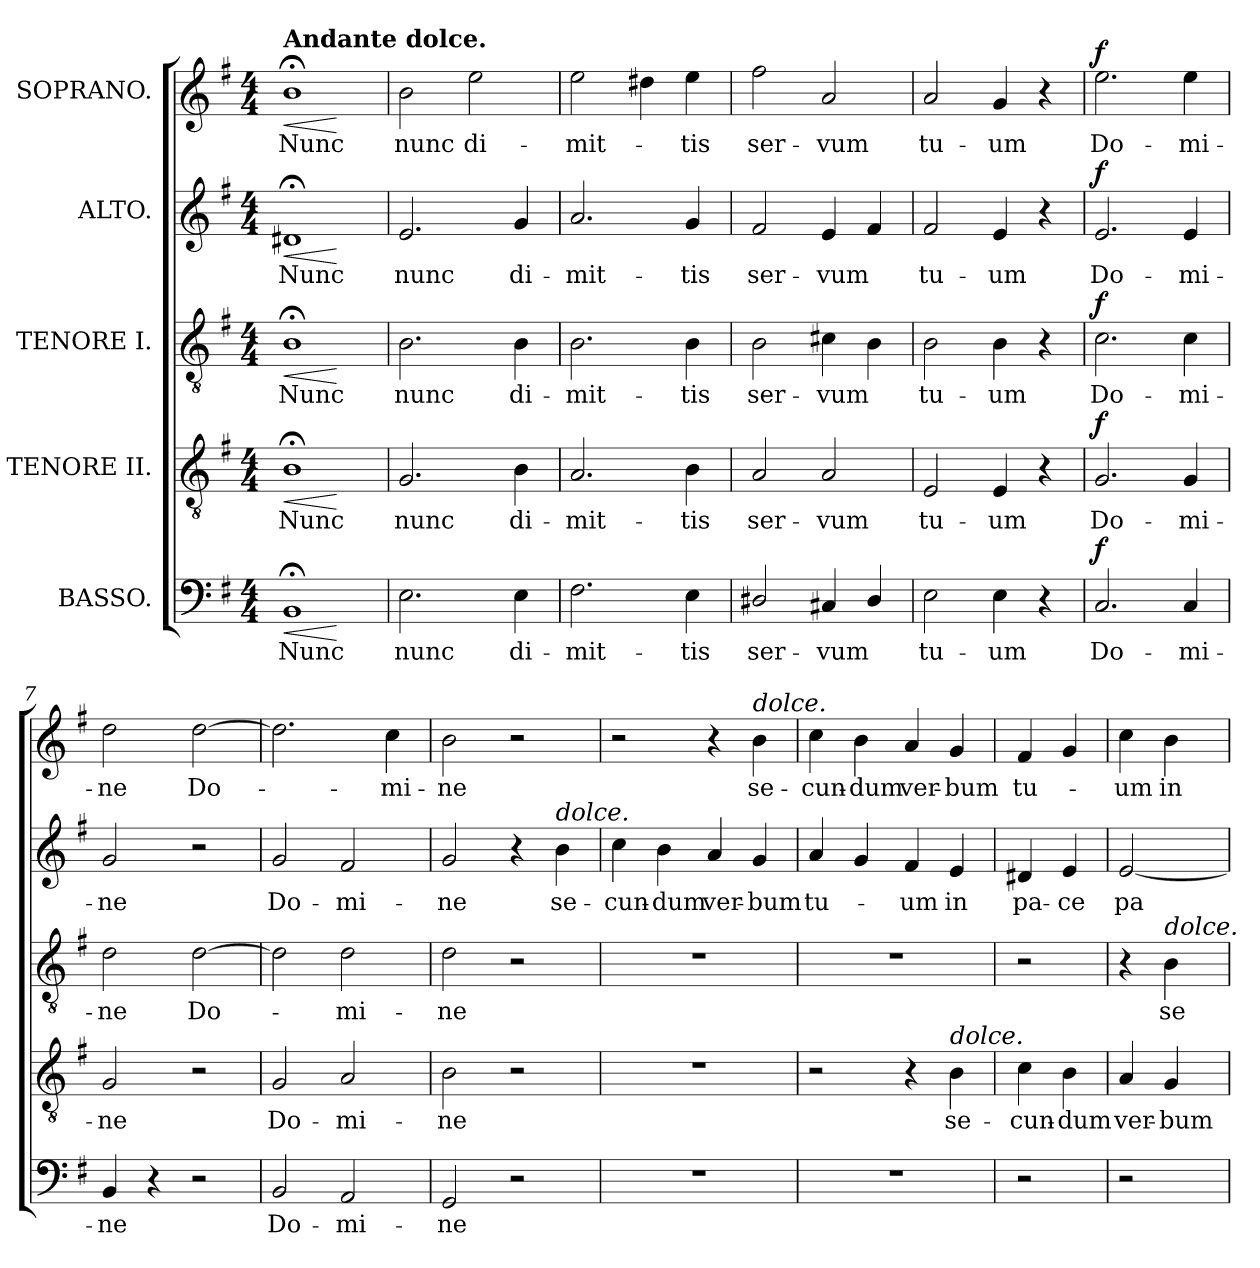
**kern	**text	**dynam	**kern	**text	**dynam	**kern	**text	**dynam	**kern	**text	**dynam	**kern	**text	**dynam
*part5	*part5	*part5	*part4	*part4	*part4	*part3	*part3	*part3	*part2	*part2	*part2	*part1	*part1	*part1
*staff5	*staff5	*staff5	*staff4	*staff4	*staff4	*staff3	*staff3	*staff3	*staff2	*staff2	*staff2	*staff1	*staff1	*staff1
*I"BASSO.	*	*	*I"TENORE II.	*	*	*I"TENORE I.	*	*	*I"ALTO.	*	*	*I"SOPRANO.	*	*
*clefF4	*	*	*clefGv2	*	*	*clefGv2	*	*	*clefG2	*	*	*clefG2	*	*
*k[f#]	*	*	*k[f#]	*	*	*k[f#]	*	*	*k[f#]	*	*	*k[f#]	*	*
*M4/4	*	*	*M4/4	*	*	*M4/4	*	*	*M4/4	*	*	*M4/4	*	*
=1	=1	=1	=1	=1	=1	=1	=1	=1	=1	=1	=1	=1	=1	=1
!	!	!	!	!	!	!	!	!	!	!	!	!LO:TX:a:B:t=Andante dolce.	!	!
!	!LO:LY:b	!LO:HP:b	!	!	!	!	!	!	!	!	!	!	!	!
!	!	!LO:HP:n=1:b	!	!LO:LY:b	!LO:HP:b	!	!	!	!	!	!	!	!	!
!	!	!	!	!	!LO:HP:n=1:b	!	!LO:LY:b	!LO:HP:b	!	!	!	!	!	!
!	!	!	!	!	!	!	!	!LO:HP:n=1:b	!	!LO:LY:b	!LO:HP:b	!	!	!
!	!	!	!	!	!	!	!	!	!	!	!LO:HP:n=1:b	!	!LO:LY:b	!LO:HP:b
!	!	!	!	!	!	!	!	!	!	!	!	!	!	!LO:HP:n=1:b
1BB;	Nunc	< >	1B;	Nunc	< >	1B;	Nunc	< >	1d#X;	Nunc	< >	1b;	Nunc	< >
.	.	[	.	.	[	.	.	[	.	.	[	.	.	[
=2	=2	=2	=2	=2	=2	=2	=2	=2	=2	=2	=2	=2	=2	=2
!	!LO:LY:b	!	!	!LO:LY:b	!	!	!LO:LY:b	!	!	!LO:LY:b	!	!	!LO:LY:b	!
2.E\	nunc	.	2.G/	nunc	.	2.B\	nunc	.	2.e/	nunc	.	2b\	nunc	.
!	!	!	!	!	!	!	!	!	!	!	!	!	!LO:LY:b	!
.	.	.	.	.	.	.	.	.	.	.	.	2ee\	di-	]
!	!LO:LY:b	!	!	!LO:LY:b	!	!	!LO:LY:b	!	!	!LO:LY:b	!	!	!	!
4E\	di-	]	4B\	di-	]	4B\	di-	]	4g/	di-	]	.	.	.
=3	=3	=3	=3	=3	=3	=3	=3	=3	=3	=3	=3	=3	=3	=3
!	!LO:LY:b	!	!	!LO:LY:b	!	!	!LO:LY:b	!	!	!LO:LY:b	!	!	!LO:LY:b	!
2.F#\	-mit-	.	2.A/	-mit-	.	2.B\	-mit-	.	2.a/	-mit-	.	2ee\	-mit-	.
.	.	.	.	.	.	.	.	.	.	.	.	4dd#X\	.	.
!	!LO:LY:b	!	!	!LO:LY:b	!	!	!LO:LY:b	!	!	!LO:LY:b	!	!	!LO:LY:b	!
4E\	-tis	.	4B\	-tis	.	4B\	-tis	.	4g/	-tis	.	4ee\	-tis	.
=4	=4	=4	=4	=4	=4	=4	=4	=4	=4	=4	=4	=4	=4	=4
!	!LO:LY:b	!	!	!LO:LY:b	!	!	!LO:LY:b	!	!	!LO:LY:b	!	!	!LO:LY:b	!
2D#X/	ser-	.	2A/	ser-	.	2B\	ser-	.	2f#/	ser-	.	2ff#\	ser-	.
!	!LO:LY:b	!	!	!LO:LY:b	!	!	!LO:LY:b	!	!	!LO:LY:b	!	!	!LO:LY:b	!
4C#X/	-vum	.	2A/	-vum	.	4c#X\	-vum	.	4e/	-vum	.	2a/	-vum	.
4D#/	.	.	.	.	.	4B\	.	.	4f#/	.	.	.	.	.
=5	=5	=5	=5	=5	=5	=5	=5	=5	=5	=5	=5	=5	=5	=5
!	!LO:LY:b	!	!	!LO:LY:b	!	!	!LO:LY:b	!	!	!LO:LY:b	!	!	!LO:LY:b	!
2E\	tu-	.	2E/	tu-	.	2B\	tu-	.	2f#/	tu-	.	2a/	tu-	.
!	!LO:LY:b	!	!	!LO:LY:b	!	!	!LO:LY:b	!	!	!LO:LY:b	!	!	!LO:LY:b	!
4E\	-um	.	4E/	-um	.	4B\	-um	.	4e/	-um	.	4g/	-um	.
4r	.	.	4r	.	.	4r	.	.	4r	.	.	4r	.	.
=6	=6	=6	=6	=6	=6	=6	=6	=6	=6	=6	=6	=6	=6	=6
!	!LO:LY:b	!LO:DY:a	!	!LO:LY:b	!LO:DY:a	!	!LO:LY:b	!LO:DY:a	!	!LO:LY:b	!LO:DY:a	!	!LO:LY:b	!LO:DY:a
2.C/	Do-	f	2.G/	Do-	f	2.c\	Do-	f	2.e/	Do-	f	2.ee\	Do-	f
!	!LO:LY:b	!	!	!LO:LY:b	!	!	!LO:LY:b	!	!	!LO:LY:b	!	!	!LO:LY:b	!
4C/	-mi-	.	4G/	-mi-	.	4c\	-mi-	.	4e/	-mi-	.	4ee\	-mi-	.
!!LO:LB:g=z
=7	=7	=7	=7	=7	=7	=7	=7	=7	=7	=7	=7	=7	=7	=7
!	!LO:LY:b	!	!	!LO:LY:b	!	!	!LO:LY:b	!	!	!LO:LY:b	!	!	!LO:LY:b	!
4BB/	-ne	.	2G/	-ne	.	2d\	-ne	.	2g/	-ne	.	2dd\	-ne	.
4r	.	.	.	.	.	.	.	.	.	.	.	.	.	.
!	!	!	!	!	!	!	!LO:LY:b	!	!	!	!	!	!LO:LY:b	!
2r	.	.	2r	.	.	[2d\	Do-	.	2r	.	.	[2dd\	Do-	.
=8	=8	=8	=8	=8	=8	=8	=8	=8	=8	=8	=8	=8	=8	=8
!	!LO:LY:b	!	!	!LO:LY:b	!	!	!	!	!	!LO:LY:b	!	!	!	!
2BB/	Do-	.	2G/	Do-	.	2d\]	.	.	2g/	Do-	.	2.dd\]	.	.
!	!LO:LY:b	!	!	!LO:LY:b	!	!	!LO:LY:b	!	!	!LO:LY:b	!	!	!	!
2AA/	-mi-	.	2A/	-mi-	.	2d\	-mi-	.	2f#/	-mi-	.	.	.	.
!	!	!	!	!	!	!	!	!	!	!	!	!	!LO:LY:b	!
.	.	.	.	.	.	.	.	.	.	.	.	4cc\	-mi-	.
=9	=9	=9	=9	=9	=9	=9	=9	=9	=9	=9	=9	=9	=9	=9
!	!LO:LY:b	!	!	!LO:LY:b	!	!	!LO:LY:b	!	!	!LO:LY:b	!	!	!LO:LY:b	!
2GG/	-ne	.	2B\	-ne	.	2d\	-ne	.	2g/	-ne	.	2b\	-ne	.
2r	.	.	2r	.	.	2r	.	.	4r	.	.	2r	.	.
!	!	!	!	!	!	!	!	!	!LO:TX:a:i:t=dolce.	!	!	!	!	!
!	!	!	!	!	!	!	!	!	!	!LO:LY:b	!	!	!	!
.	.	.	.	.	.	.	.	.	4b\	se-	.	.	.	.
=10	=10	=10	=10	=10	=10	=10	=10	=10	=10	=10	=10	=10	=10	=10
!	!	!	!	!	!	!	!	!	!	!LO:LY:b	!	!	!	!
1r	.	.	1r	.	.	1r	.	.	4cc\	cun-	.	2r	.	.
!	!	!	!	!	!	!	!	!	!	!LO:LY:b	!	!	!	!
.	.	.	.	.	.	.	.	.	4b\	-dum	.	.	.	.
!	!	!	!	!	!	!	!	!	!	!LO:LY:b	!	!	!	!
.	.	.	.	.	.	.	.	.	4a/	ver-	.	4r	.	.
!	!	!	!	!	!	!	!	!	!	!	!	!LO:TX:a:i:t=dolce.	!	!
!	!	!	!	!	!	!	!	!	!	!LO:LY:b	!	!	!LO:LY:b	!
.	.	.	.	.	.	.	.	.	4g/	-bum	.	4b\	se-	.
=11	=11	=11	=11	=11	=11	=11	=11	=11	=11	=11	=11	=11	=11	=11
!	!	!	!	!	!	!	!	!	!	!LO:LY:b	!	!	!LO:LY:b	!
1r	.	.	2r	.	.	1r	.	.	4a/	tu-	.	4cc\	-cun-	.
!	!	!	!	!	!	!	!	!	!	!	!	!	!LO:LY:b	!
.	.	.	.	.	.	.	.	.	4g/	.	.	4b\	-dum	.
!	!	!	!	!	!	!	!	!	!	!LO:LY:b	!	!	!LO:LY:b	!
.	.	.	4r	.	.	.	.	.	4f#/	-um	.	4a/	ver-	.
!	!	!	!LO:TX:a:i:t=dolce.	!	!	!	!	!	!	!	!	!	!	!
!	!	!	!	!LO:LY:b	!	!	!	!	!	!LO:LY:b	!	!	!LO:LY:b	!
.	.	.	4B\	se-	.	.	.	.	4e/	in	.	4g/	-bum	.
=12	=12	=12	=12	=12	=12	=12	=12	=12	=12	=12	=12	=12	=12	=12
!	!	!	!	!LO:LY:b	!	!	!	!	!	!LO:LY:b	!	!	!LO:LY:b	!
2r	.	.	4c\	-cun-	.	2r	.	.	4d#X/	pa-	.	4f#/	tu-	.
!	!	!	!	!LO:LY:b	!	!	!	!	!	!LO:LY:b	!	!	!	!
.	.	.	4B\	-dum	.	.	.	.	4e/	-ce	.	4g/	.	.
!!LO:PB:g=z
=12X1	=12X1	=12X1	=12X1	=12X1	=12X1	=12X1	=12X1	=12X1	=12X1	=12X1	=12X1	=12X1	=12X1	=12X1
!	!	!	!	!LO:LY:b	!	!	!	!	!	!LO:LY:b	!	!	!LO:LY:b	!
2r	.	.	4A/	ver-	.	4r	.	.	[2e/	pa-	.	4cc\	-um	.
!	!	!	!	!	!	!LO:TX:a:i:t=dolce.	!	!	!	!	!	!	!	!
!	!	!	!	!LO:LY:b	!	!	!LO:LY:b	!	!	!	!	!	!LO:LY:b	!
.	.	.	4G/	-bum	.	4B\	se-	.	.	.	.	4b\	in	.
=	=	=	=	=	=	=	=	=	=	=	=	=	=	=
*-	*-	*-	*-	*-	*-	*-	*-	*-	*-	*-	*-	*-	*-	*-
